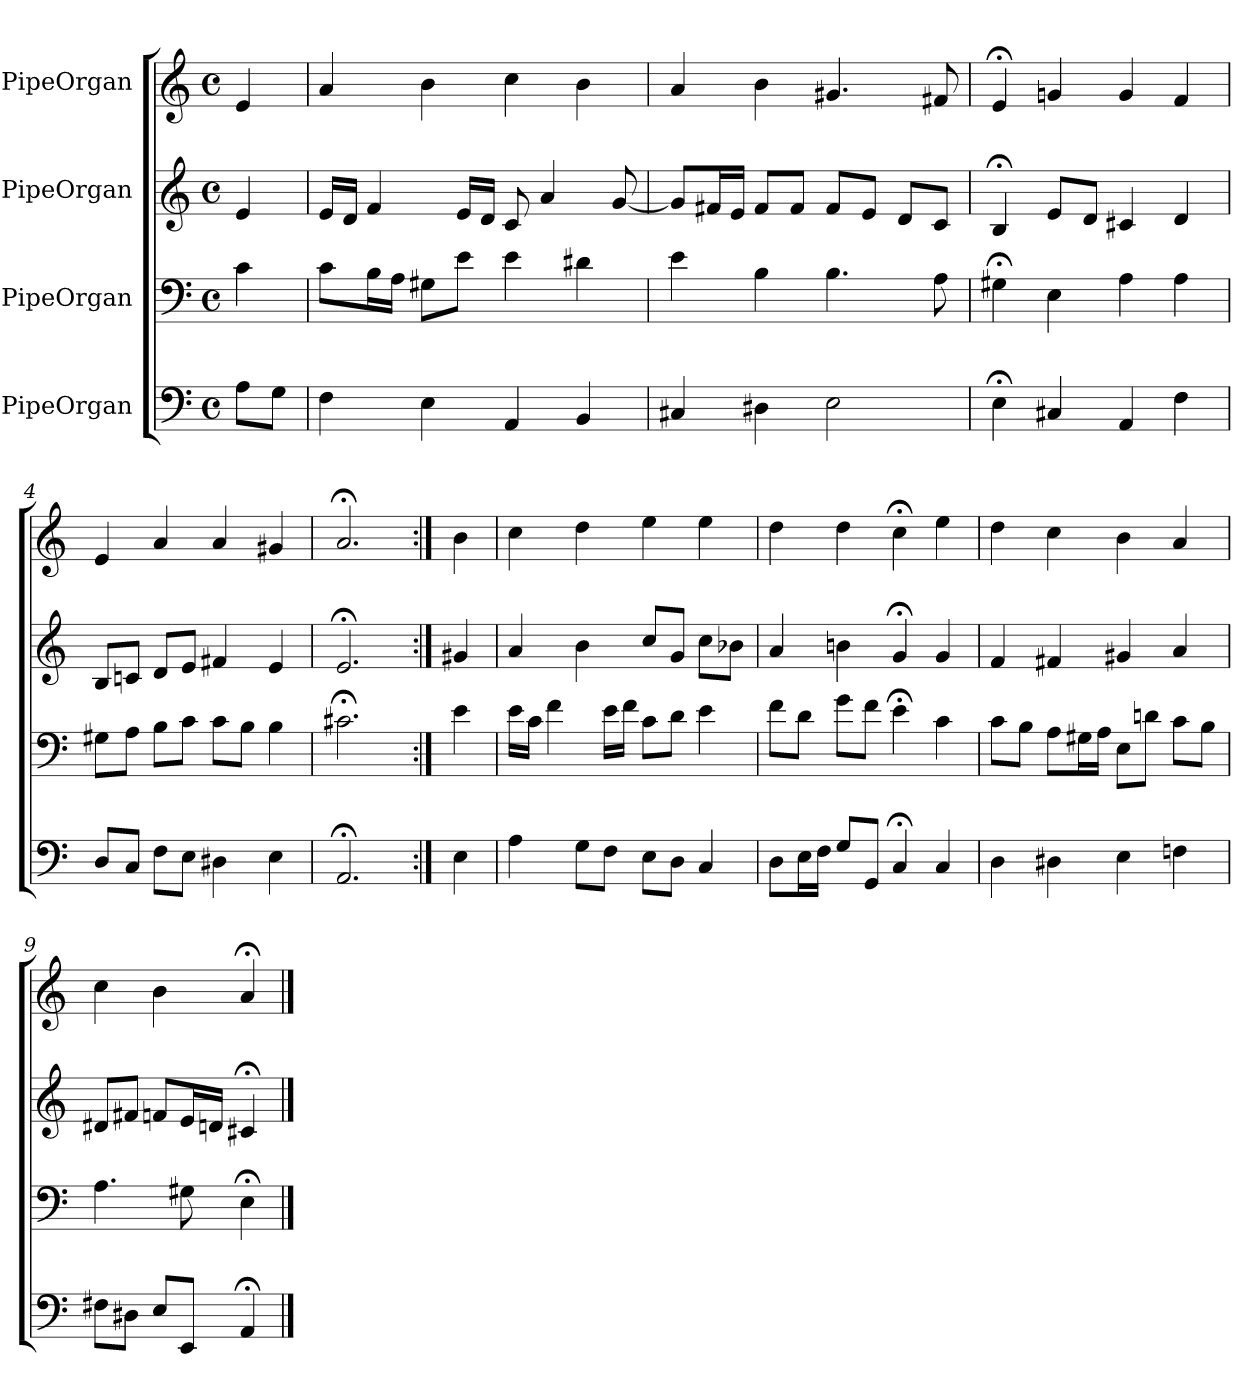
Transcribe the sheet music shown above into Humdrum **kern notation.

**kern	**kern	**kern	**kern
*part4	*part3	*part2	*part1
*staff4	*staff3	*staff2	*staff1
*I"PipeOrgan	*I"PipeOrgan	*I"PipeOrgan	*I"PipeOrgan
*clefF4	*clefF4	*clefG2	*clefG2
*k[]	*k[]	*k[]	*k[]
*a:	*a:	*a:	*a:
*M4/4	*M4/4	*M4/4	*M4/4
*met(c)	*met(c)	*met(c)	*met(c)
*MM60	*MM60	*MM60	*MM60
=	=	=	=
8A\L	4c	4e	4e
8G\J	.	.	.
=1	=1	=1	=1
4F	8c\L	16e/LL	4a
.	.	16d/JJ	.
.	16B\L	4f	.
.	16A\JJ	.	.
4E	8G#X\L	.	4b
.	8e\J	16e/LL	.
.	.	16d/JJ	.
4AA	4e	8c	4cc
.	.	4a	.
4BB	4d#X	.	4b
.	.	[8g	.
=2	=2	=2	=2
4C#X	4e	8g/L]	4a
.	.	16f#X/L	.
.	.	16e/JJ	.
4D#X	4B	8f#/L	4b
.	.	8f#/J	.
2E	4.B	8f#/L	4.g#X
.	.	8e/J	.
.	.	8d/L	.
.	8A	8c/J	8f#X
=3	=3	=3	=3
4E;<	4G#X;<	4B;<	4e;<
4C#X	4E	8e/L	4gn
.	.	8d/J	.
4AA	4A	4c#X	4g
4F	4A	4d	4f
=4	=4	=4	=4
8D/L	8G#X\L	8B/L	4e
8C/J	8A\J	8cn/J	.
8F\L	8B\L	8d/L	4a
8E\J	8c\J	8e/J	.
4D#X	8c\L	4f#X	4a
.	8B\J	.	.
4E	4B	4e	4g#X
=5	=5	=5	=5
2.AA;<	2.c#X;<	2.e;<	2.a;<
=:|!	=:|!	=:|!	=:|!
4E	4e	4g#X	4b
=6	=6	=6	=6
4A	16e\LL	4a	4cc
.	16c\JJ	.	.
.	4f	.	.
8G\L	.	4b	4dd
8F\J	16e\LL	.	.
.	16f\JJ	.	.
8E\L	8c\L	8cc/L	4ee
8D\J	8d\J	8g/J	.
4C	4e	8cc\L	4ee
.	.	8b-X\J	.
=7	=7	=7	=7
8D\L	8f\L	4a	4dd
16E\L	8d\J	.	.
16F\JJ	.	.	.
8G/L	8g\L	4bn	4dd
8GG/J	8f\J	.	.
4C;<	4e;<	4g;<	4cc;<
4C	4c	4g	4ee
=8	=8	=8	=8
4D	8c\L	4f	4dd
.	8B\J	.	.
4D#X	8A\L	4f#X	4cc
.	16G#X\L	.	.
.	16A\JJ	.	.
4E	8E\L	4g#X	4b
.	8dn\J	.	.
4Fn	8c\L	4a	4a
.	8B\J	.	.
=9	=9	=9	=9
8F#X\L	4.A	8d#X/L	4cc
8D#X\J	.	8f#X/J	.
8E/L	.	8fn/L	4b
8EE/J	8G#X	16e/L	.
.	.	16dn/JJ	.
4AA;<	4E;<	4c#X;<	4a;<
==	==	==	==
*-	*-	*-	*-
